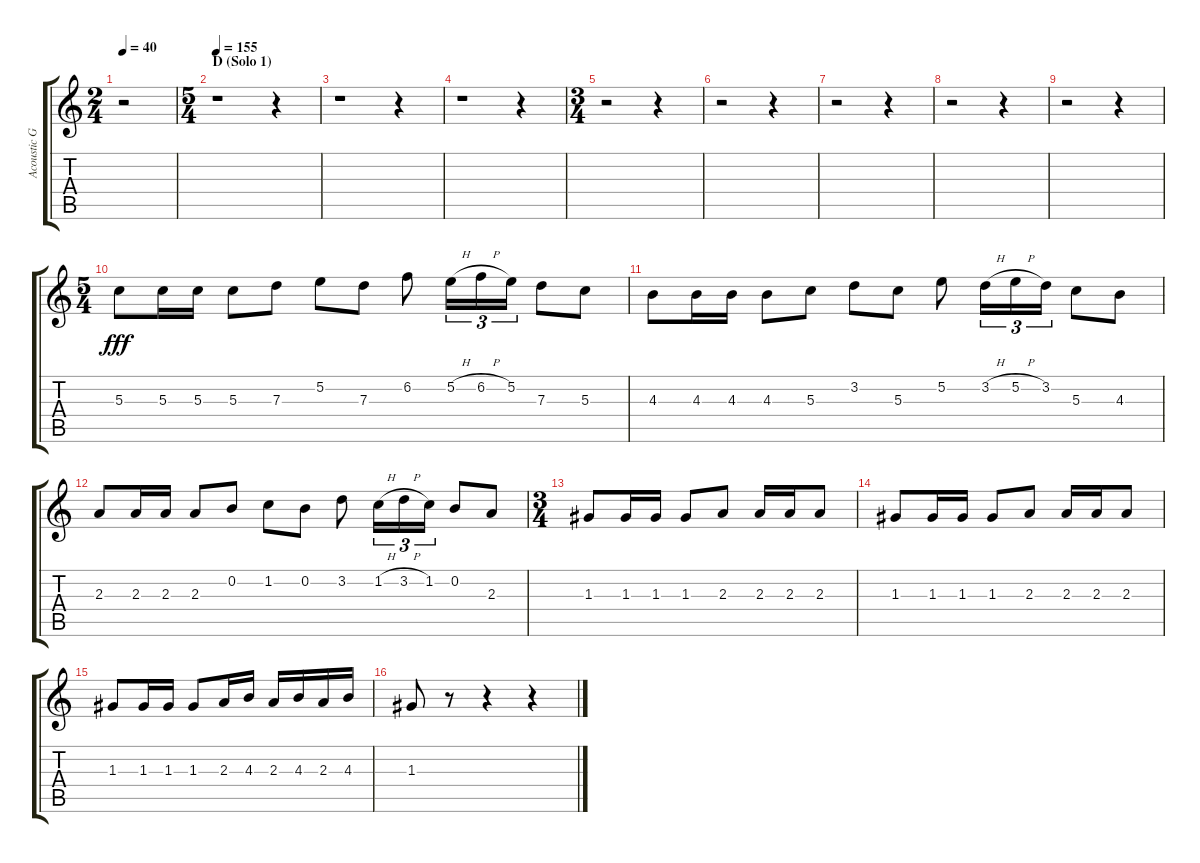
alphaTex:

\track ("Acoustic Guitar 2" "Acoustic G") {instrument acousticguitarsteel}
\staff {score tabs}
\tuning (E4 B3 G3 D3 A2 E2) {hide}
\ts (2 4)
\tempo 40
\clef g2
\ks c
r.2{dy fff} |
\ts (5 4)
\section ("" "D (Solo 1)")
\tempo 155
r.1 r.4 |
r.1 r.4 |
r.1 r.4 |
\ts (3 4)
r.2 r.4 |
r.2 r.4 |
r.2 r.4 |
r.2 r.4 |
r.2 r.4 |
\ts (5 4)
5.3.8 5.3.16 5.3.16 5.3.8 7.3.8 5.2.8 7.3.8 6.2.8 5.2{h}.16{tu (3 2)} 6.2{h}.16{tu (3 2)} 5.2.16{tu (3 2)} 7.3.8 5.3.8 |
4.3.8 4.3.16 4.3.16 4.3.8 5.3.8 3.2.8 5.3.8 5.2.8 3.2{h}.16{tu (3 2)} 5.2{h}.16{tu (3 2)} 3.2.16{tu (3 2)} 5.3.8 4.3.8 |
2.3.8 2.3.16 2.3.16 2.3.8 0.2.8 1.2.8 0.2.8 3.2.8 1.2{h}.16{tu (3 2)} 3.2{h}.16{tu (3 2)} 1.2.16{tu (3 2)} 0.2.8 2.3.8 |
\ts (3 4)
1.3.8 1.3.16 1.3.16 1.3.8 2.3.8 2.3.16 2.3.16 2.3.8 |
1.3.8 1.3.16 1.3.16 1.3.8 2.3.8 2.3.16 2.3.16 2.3.8 |
1.3.8 1.3.16 1.3.16 1.3.8 2.3.16 4.3.16 2.3.16 4.3.16 2.3.16 4.3.16 |
1.3.8 r.8 r.4 r.4
